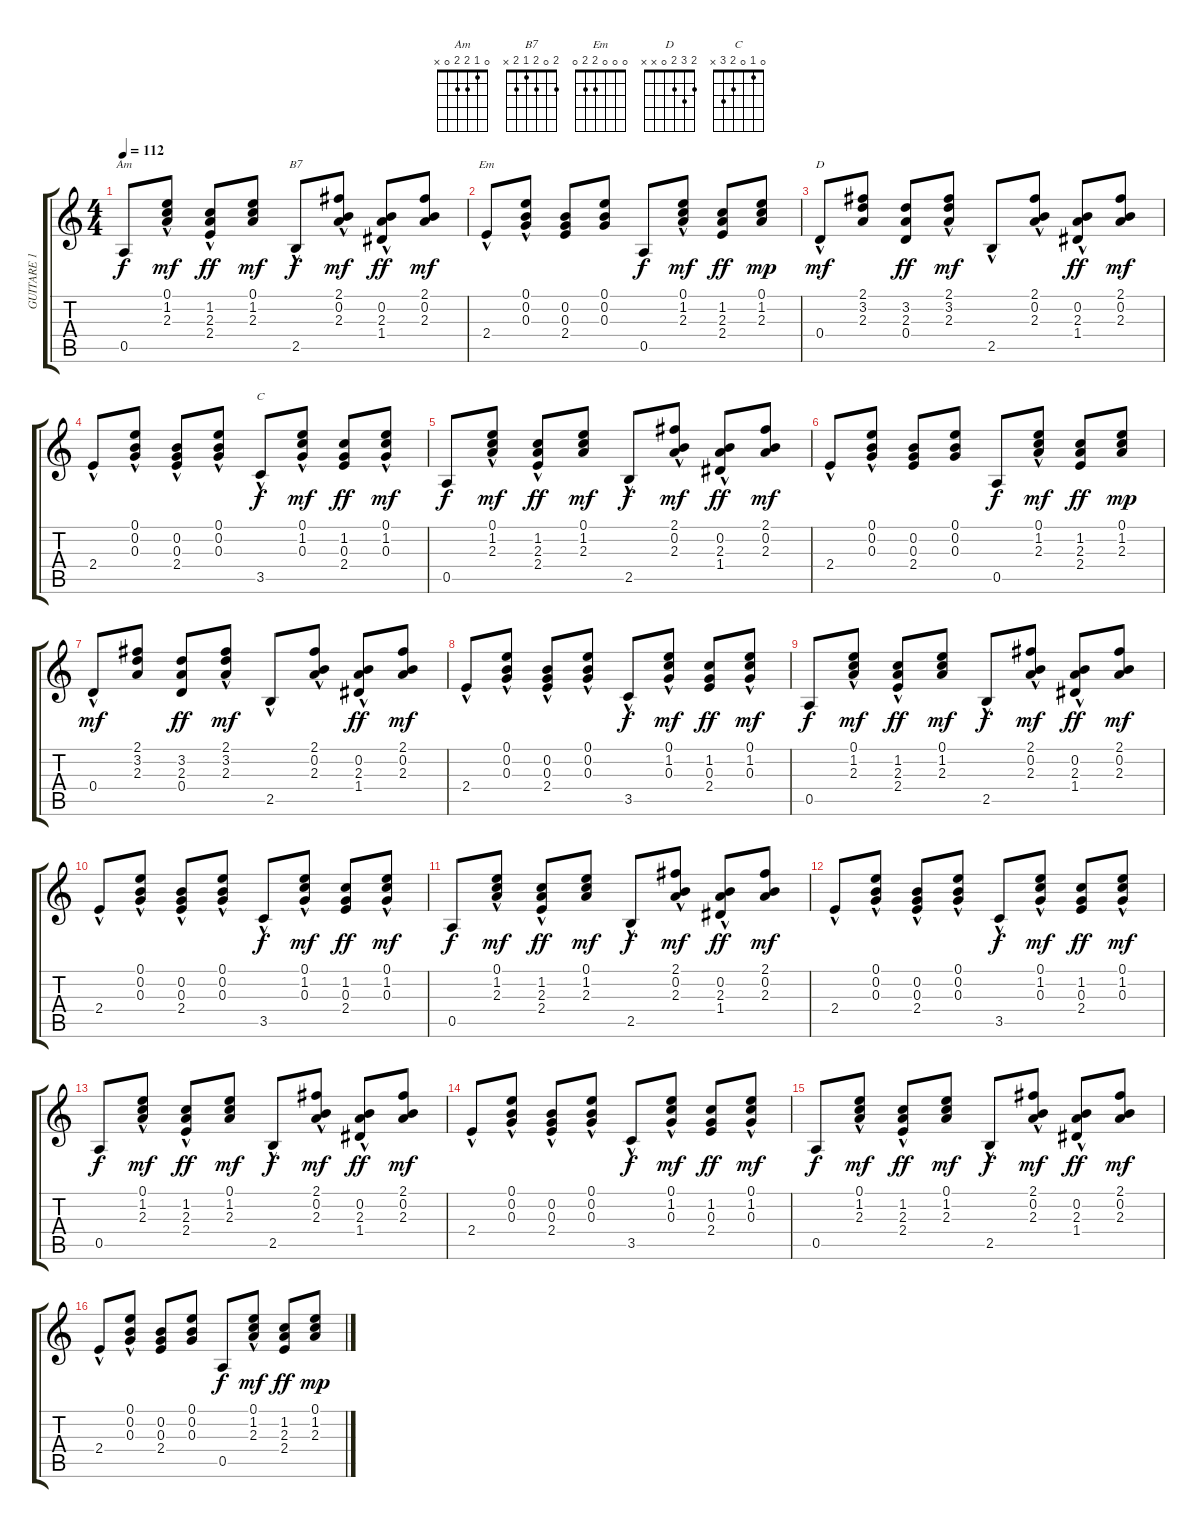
\track ("GUITARE 1" "GUITARE 1") {instrument acousticguitarsteel}
\staff {score tabs}
\tuning (E4 B3 G3 D3 A2 E2) {hide}
\chord ("Am" 0 1 2 2 0 x)
\chord ("B7" 2 0 2 1 2 x)
\chord ("Em" 0 0 0 2 2 0)
\chord ("D" 2 3 2 0 x x)
\chord ("C" 0 1 0 2 3 x)
\ts (4 4)
\tempo 112
\clef g2
\ks c
0.5.8{ch "Am" dy f} (0.1{hac} 1.2 2.3).8{dy mf} (1.2 2.3 2.4{hac}).8{dy ff} (0.1 1.2 2.3).8{dy mf} 2.5{hac}.8{ch "B7" dy f} (2.1 0.2{hac} 2.3).8{dy mf} (0.2 2.3{hac} 1.4).8{dy ff} (2.1 0.2 2.3).8{dy mf} |
2.4{hac}.8{ch "Em"} (0.1{hac} 0.2 0.3).8 (0.2 0.3 2.4).8 (0.1 0.2 0.3).8 0.5.8{dy f} (0.1{hac} 1.2 2.3).8{dy mf} (1.2 2.3 2.4).8{dy ff} (0.1 1.2 2.3).8{dy mp} |
0.4{hac}.8{ch "D" dy mf} (2.1 3.2 2.3).8 (3.2 2.3 0.4).8{dy ff} (2.1 3.2 2.3{hac}).8{dy mf} 2.5{hac}.8 (2.1 0.2{hac} 2.3).8 (0.2 2.3{hac} 1.4).8{dy ff} (2.1 0.2 2.3).8{dy mf} |
2.4{hac}.8 (0.1{hac} 0.2 0.3).8 (0.2 0.3{hac} 2.4).8 (0.1{hac} 0.2{hac} 0.3).8 3.5{hac}.8{ch "C" dy f} (0.1{hac} 1.2 0.3).8{dy mf} (1.2 0.3 2.4).8{dy ff} (0.1 1.2{hac} 0.3).8{dy mf} |
0.5.8{dy f} (0.1{hac} 1.2 2.3).8{dy mf} (1.2 2.3 2.4{hac}).8{dy ff} (0.1 1.2 2.3).8{dy mf} 2.5{hac}.8{dy f} (2.1 0.2{hac} 2.3).8{dy mf} (0.2 2.3{hac} 1.4).8{dy ff} (2.1 0.2 2.3).8{dy mf} |
2.4{hac}.8 (0.1{hac} 0.2 0.3).8 (0.2 0.3 2.4).8 (0.1 0.2 0.3).8 0.5.8{dy f} (0.1{hac} 1.2 2.3).8{dy mf} (1.2 2.3 2.4).8{dy ff} (0.1 1.2 2.3).8{dy mp} |
0.4{hac}.8{dy mf} (2.1 3.2 2.3).8 (3.2 2.3 0.4).8{dy ff} (2.1 3.2 2.3{hac}).8{dy mf} 2.5{hac}.8 (2.1 0.2{hac} 2.3).8 (0.2 2.3{hac} 1.4).8{dy ff} (2.1 0.2 2.3).8{dy mf} |
2.4{hac}.8 (0.1{hac} 0.2 0.3).8 (0.2 0.3{hac} 2.4).8 (0.1{hac} 0.2{hac} 0.3).8 3.5{hac}.8{dy f} (0.1{hac} 1.2 0.3).8{dy mf} (1.2 0.3 2.4).8{dy ff} (0.1 1.2{hac} 0.3).8{dy mf} |
0.5.8{dy f} (0.1{hac} 1.2 2.3).8{dy mf} (1.2 2.3 2.4{hac}).8{dy ff} (0.1 1.2 2.3).8{dy mf} 2.5{hac}.8{dy f} (2.1 0.2{hac} 2.3).8{dy mf} (0.2 2.3{hac} 1.4).8{dy ff} (2.1 0.2 2.3).8{dy mf} |
2.4{hac}.8 (0.1{hac} 0.2 0.3).8 (0.2 0.3{hac} 2.4).8 (0.1{hac} 0.2{hac} 0.3).8 3.5{hac}.8{dy f} (0.1{hac} 1.2 0.3).8{dy mf} (1.2 0.3 2.4).8{dy ff} (0.1 1.2{hac} 0.3).8{dy mf} |
0.5.8{dy f} (0.1{hac} 1.2 2.3).8{dy mf} (1.2 2.3 2.4{hac}).8{dy ff} (0.1 1.2 2.3).8{dy mf} 2.5{hac}.8{dy f} (2.1 0.2{hac} 2.3).8{dy mf} (0.2 2.3{hac} 1.4).8{dy ff} (2.1 0.2 2.3).8{dy mf} |
2.4{hac}.8 (0.1{hac} 0.2 0.3).8 (0.2 0.3{hac} 2.4).8 (0.1{hac} 0.2{hac} 0.3).8 3.5{hac}.8{dy f} (0.1{hac} 1.2 0.3).8{dy mf} (1.2 0.3 2.4).8{dy ff} (0.1 1.2{hac} 0.3).8{dy mf} |
0.5.8{dy f} (0.1{hac} 1.2 2.3).8{dy mf} (1.2 2.3 2.4{hac}).8{dy ff} (0.1 1.2 2.3).8{dy mf} 2.5{hac}.8{dy f} (2.1 0.2{hac} 2.3).8{dy mf} (0.2 2.3{hac} 1.4).8{dy ff} (2.1 0.2 2.3).8{dy mf} |
2.4{hac}.8 (0.1{hac} 0.2 0.3).8 (0.2 0.3{hac} 2.4).8 (0.1{hac} 0.2{hac} 0.3).8 3.5{hac}.8{dy f} (0.1{hac} 1.2 0.3).8{dy mf} (1.2 0.3 2.4).8{dy ff} (0.1 1.2{hac} 0.3).8{dy mf} |
0.5.8{dy f} (0.1{hac} 1.2 2.3).8{dy mf} (1.2 2.3 2.4{hac}).8{dy ff} (0.1 1.2 2.3).8{dy mf} 2.5{hac}.8{dy f} (2.1 0.2{hac} 2.3).8{dy mf} (0.2 2.3{hac} 1.4).8{dy ff} (2.1 0.2 2.3).8{dy mf} |
2.4{hac}.8 (0.1{hac} 0.2 0.3).8 (0.2 0.3 2.4).8 (0.1 0.2 0.3).8 0.5.8{dy f} (0.1{hac} 1.2 2.3).8{dy mf} (1.2 2.3 2.4).8{dy ff} (0.1 1.2 2.3).8{dy mp}
